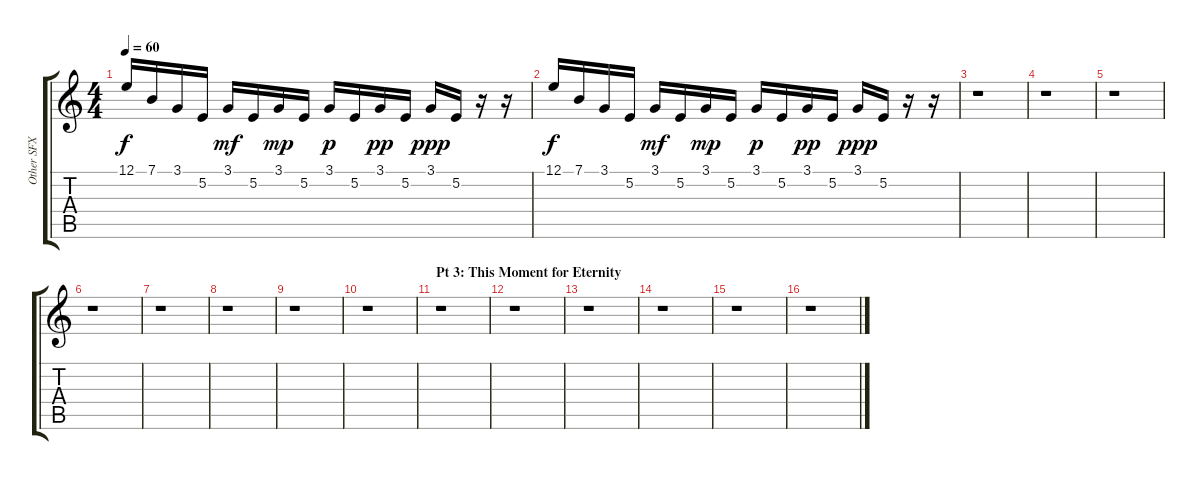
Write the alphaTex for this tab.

\track ("Other SFX" "Other SFX") {instrument flute}
\staff {score tabs}
\tuning (E4 B3 G3 D3 A2 E2) {hide}
\ts (4 4)
\tempo 60
\clef g2
\ks c
12.1.16{dy f instrument musicbox} 7.1.16 3.1.16 5.2.16 3.1.16{dy mf} 5.2.16 3.1.16{dy mp} 5.2.16 3.1.16{dy p} 5.2.16 3.1.16{dy pp} 5.2.16 3.1.16{dy ppp} 5.2.16 r.16 r.16 |
12.1.16{dy f instrument musicbox} 7.1.16 3.1.16 5.2.16 3.1.16{dy mf} 5.2.16 3.1.16{dy mp} 5.2.16 3.1.16{dy p} 5.2.16 3.1.16{dy pp} 5.2.16 3.1.16{dy ppp} 5.2.16 r.16 r.16 |
r.1 |
r.1 |
r.1 |
r.1 |
r.1 |
r.1 |
r.1 |
r.1 |
\section ("" "Pt 3: This Moment for Eternity")
r.1 |
r.1 |
r.1 |
r.1 |
r.1 |
r.1
